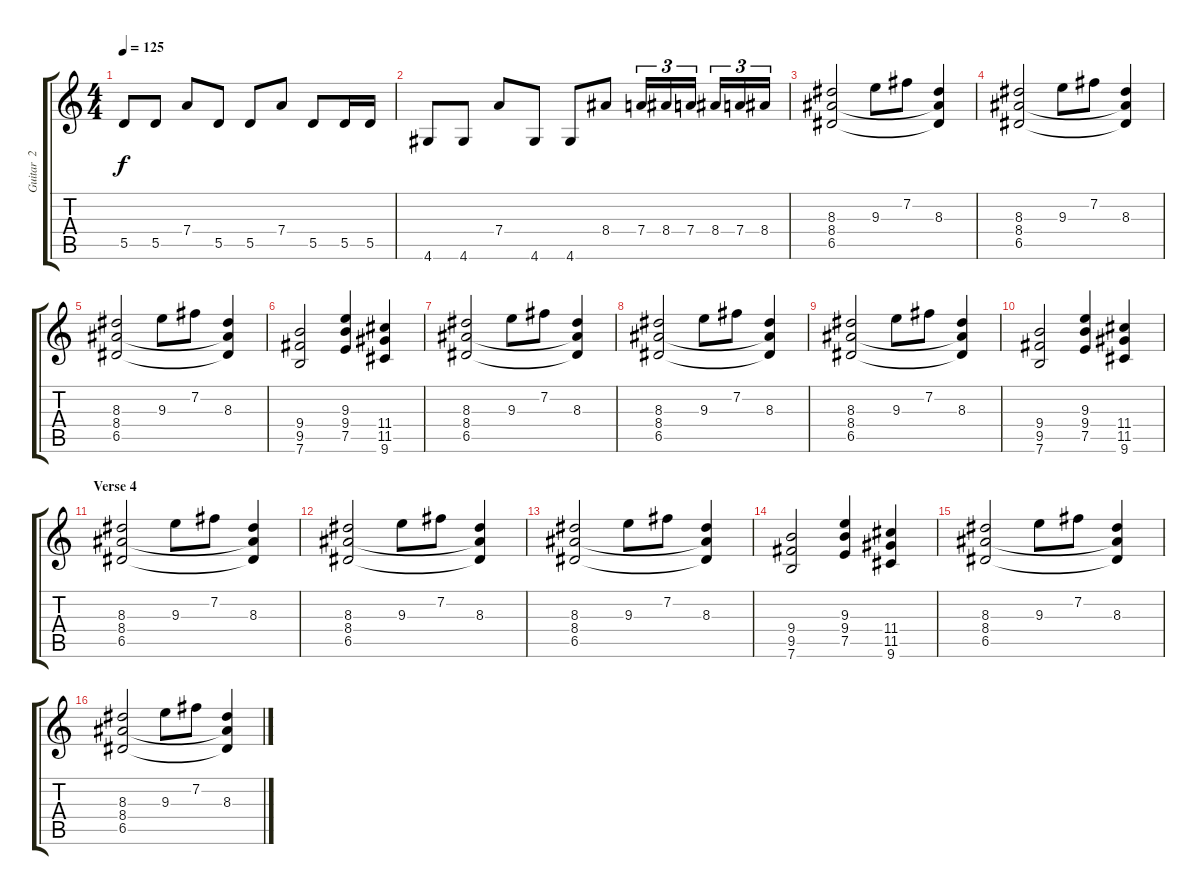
\track ("Guitar  2" "Guitar  2") {instrument distortionguitar}
\staff {score tabs}
\tuning (E4 B3 G3 D3 A2 E2) {hide}
\ts (4 4)
\tempo 125
\clef g2
\ks c
5.5.8{dy f} 5.5.8 7.4.8 5.5.8 5.5.8 7.4.8 5.5.8 5.5.16 5.5.16 |
4.6.8 4.6.8 7.4.8 4.6.8 4.6.8 8.4.8 7.4.16{tu (3 2)} 8.4.16{tu (3 2)} 7.4.16{tu (3 2)} 8.4.16{tu (3 2)} 7.4.16{tu (3 2)} 8.4.16{tu (3 2)} |
(8.3 8.4 6.5).2 9.3.8 7.2.8 (8.3 8.4{t} 6.5{t}).4 |
(8.3 8.4 6.5).2 9.3.8 7.2.8 (8.3 8.4{t} 6.5{t}).4 |
(8.3 8.4 6.5).2 9.3.8 7.2.8 (8.3 8.4{t} 6.5{t}).4 |
(9.4 9.5 7.6).2 (9.3 9.4 7.5).4 (11.4 11.5 9.6).4 |
(8.3 8.4 6.5).2 9.3.8 7.2.8 (8.3 8.4{t} 6.5{t}).4 |
(8.3 8.4 6.5).2 9.3.8 7.2.8 (8.3 8.4{t} 6.5{t}).4 |
(8.3 8.4 6.5).2 9.3.8 7.2.8 (8.3 8.4{t} 6.5{t}).4 |
(9.4 9.5 7.6).2 (9.3 9.4 7.5).4 (11.4 11.5 9.6).4 |
\section ("" "Verse 4")
(8.3 8.4 6.5).2 9.3.8 7.2.8 (8.3 8.4{t} 6.5{t}).4 |
(8.3 8.4 6.5).2 9.3.8 7.2.8 (8.3 8.4{t} 6.5{t}).4 |
(8.3 8.4 6.5).2 9.3.8 7.2.8 (8.3 8.4{t} 6.5{t}).4 |
(9.4 9.5 7.6).2 (9.3 9.4 7.5).4 (11.4 11.5 9.6).4 |
(8.3 8.4 6.5).2 9.3.8 7.2.8 (8.3 8.4{t} 6.5{t}).4 |
(8.3 8.4 6.5).2 9.3.8 7.2.8 (8.3 8.4{t} 6.5{t}).4
